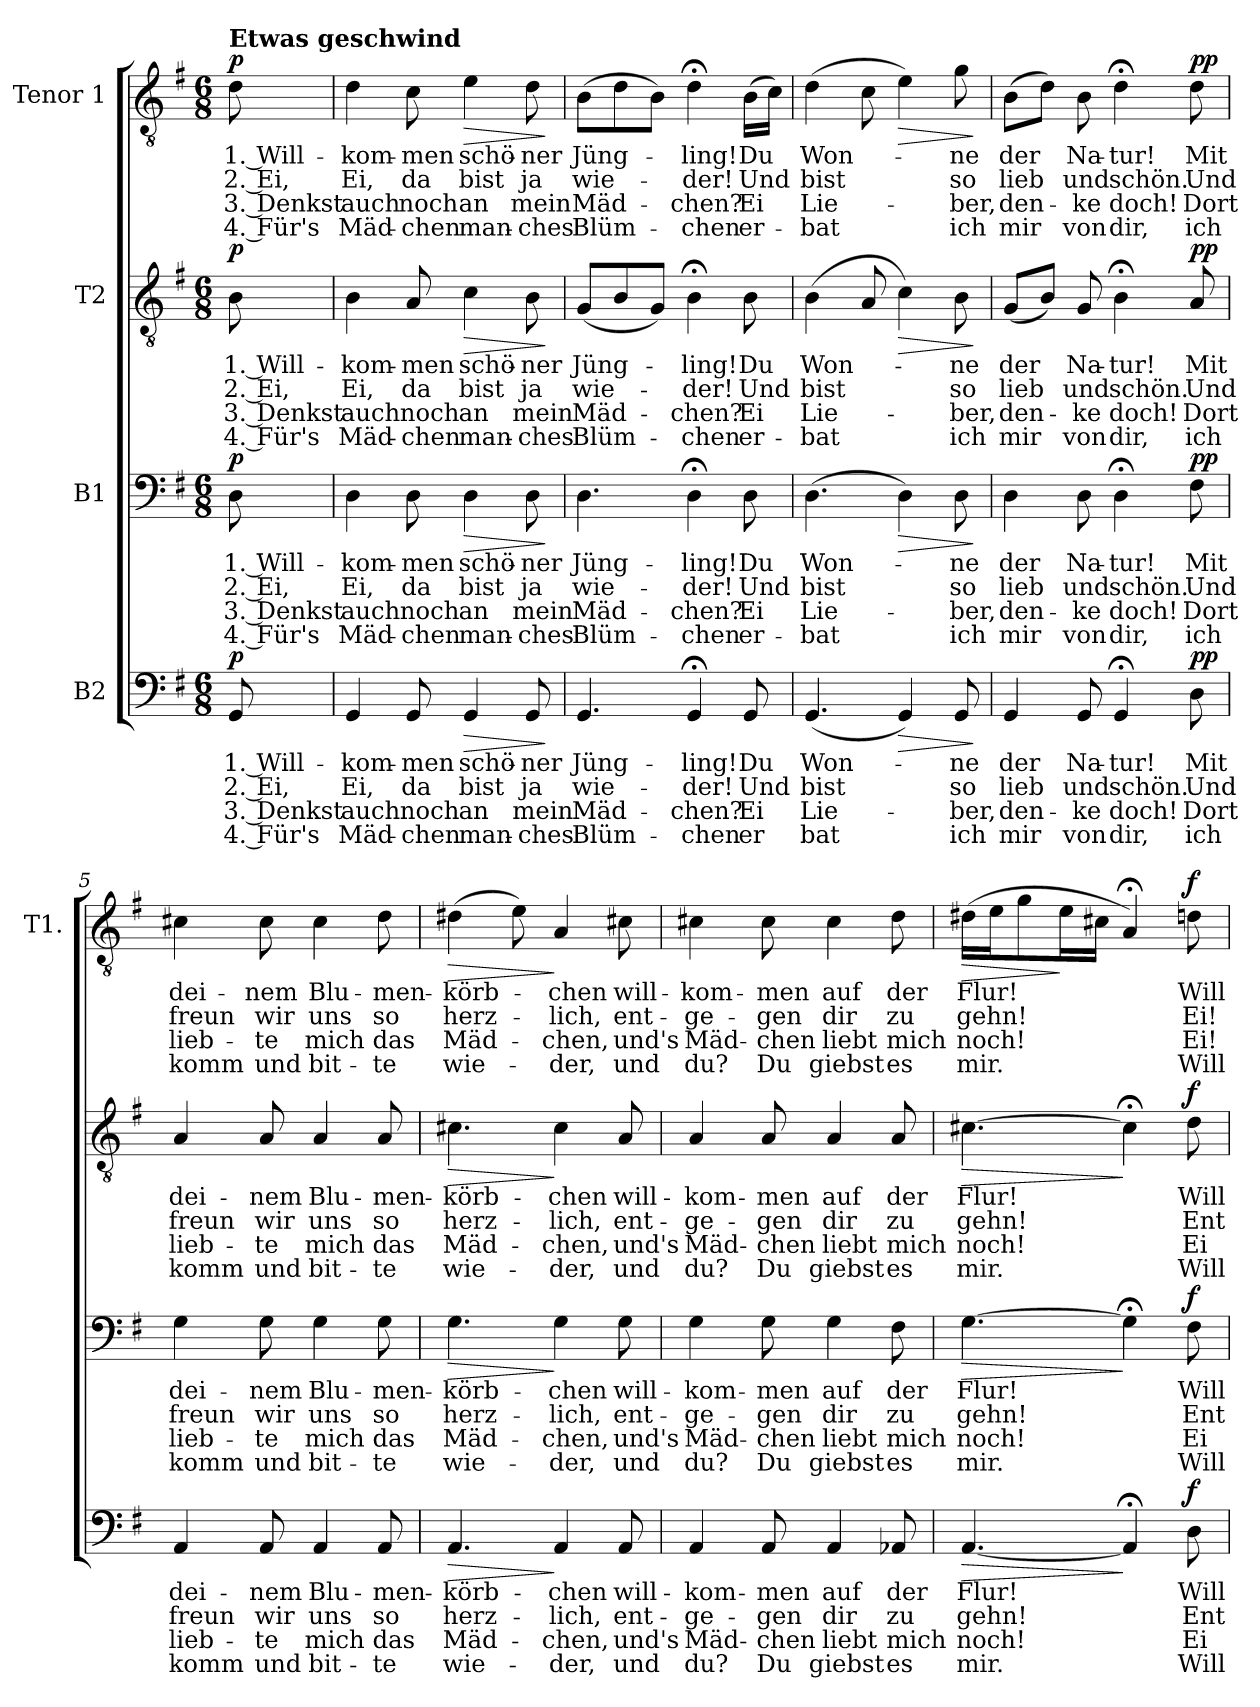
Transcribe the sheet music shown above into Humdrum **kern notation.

**kern	**text	**text	**text	**text	**dynam	**kern	**text	**text	**text	**text	**dynam	**kern	**text	**text	**text	**text	**dynam	**kern	**text	**text	**text	**text	**dynam
*part4	*part4	*part4	*part4	*part4	*part4	*part3	*part3	*part3	*part3	*part3	*part3	*part2	*part2	*part2	*part2	*part2	*part2	*part1	*part1	*part1	*part1	*part1	*part1
*staff4	*staff4	*staff4	*staff4	*staff4	*staff4	*staff3	*staff3	*staff3	*staff3	*staff3	*staff3	*staff2	*staff2	*staff2	*staff2	*staff2	*staff2	*staff1	*staff1	*staff1	*staff1	*staff1	*staff1
*I"B2	*	*	*	*	*	*I"B1	*	*	*	*	*	*I"T2	*	*	*	*	*	*I"Tenor 1	*	*	*	*	*
*	*	*	*	*	*	*	*	*	*	*	*	*	*	*	*	*	*	*I'T1.	*	*	*	*	*
*clefF4	*	*	*	*	*	*clefF4	*	*	*	*	*	*clefGv2	*	*	*	*	*	*clefGv2	*	*	*	*	*
*k[f#]	*	*	*	*	*	*k[f#]	*	*	*	*	*	*k[f#]	*	*	*	*	*	*k[f#]	*	*	*	*	*
*M6/8	*	*	*	*	*	*M6/8	*	*	*	*	*	*M6/8	*	*	*	*	*	*M6/8	*	*	*	*	*
*MM90	*	*	*	*	*	*MM90	*	*	*	*	*	*MM90	*	*	*	*	*	*MM90	*	*	*	*	*
=	=	=	=	=	=	=	=	=	=	=	=	=	=	=	=	=	=	=	=	=	=	=	=
!	!	!	!	!	!	!	!	!	!	!	!	!	!	!	!	!	!	!LO:TX:a:B:t=Etwas geschwind	!	!	!	!	!
!	!LO:LY:b	!LO:LY:b	!LO:LY:b	!LO:LY:b	!LO:DY:a	!	!LO:LY:b	!LO:LY:b	!LO:LY:b	!LO:LY:b	!LO:DY:a	!	!LO:LY:b	!LO:LY:b	!LO:LY:b	!LO:LY:b	!LO:DY:a	!	!LO:LY:b	!LO:LY:b	!LO:LY:b	!LO:LY:b	!LO:DY:a
8GG/	1. Will-	2. Ei,	3. Denkst	4. Für's	p	8D\	1. Will-	2. Ei,	3. Denkst	4. Für's	p	8B\	1. Will-	2. Ei,	3. Denkst	4. Für's	p	8d\	1. Will-	2. Ei,	3. Denkst	4. Für's	p
=1	=1	=1	=1	=1	=1	=1	=1	=1	=1	=1	=1	=1	=1	=1	=1	=1	=1	=1	=1	=1	=1	=1	=1
!	!LO:LY:b	!LO:LY:b	!LO:LY:b	!LO:LY:b	!	!	!LO:LY:b	!LO:LY:b	!LO:LY:b	!LO:LY:b	!	!	!LO:LY:b	!LO:LY:b	!LO:LY:b	!LO:LY:b	!	!	!LO:LY:b	!LO:LY:b	!LO:LY:b	!LO:LY:b	!
4GG/	-kom-	Ei,	auch	Mäd-	.	4D\	-kom-	Ei,	auch	Mäd-	.	4B\	-kom-	Ei,	auch	Mäd-	.	4d\	-kom-	Ei,	auch	Mäd-	.
!	!LO:LY:b	!LO:LY:b	!LO:LY:b	!LO:LY:b	!	!	!LO:LY:b	!LO:LY:b	!LO:LY:b	!LO:LY:b	!	!	!LO:LY:b	!LO:LY:b	!LO:LY:b	!LO:LY:b	!	!	!LO:LY:b	!LO:LY:b	!LO:LY:b	!LO:LY:b	!
8GG/	-men	da	noch	-chen	.	8D\	-men	da	noch	-chen	.	8A/	-men	da	noch	-chen	.	8c\	-men	da	noch	-chen	.
!	!LO:LY:b	!LO:LY:b	!LO:LY:b	!LO:LY:b	!LO:HP:b	!	!LO:LY:b	!LO:LY:b	!LO:LY:b	!LO:LY:b	!LO:HP:b	!	!LO:LY:b	!LO:LY:b	!LO:LY:b	!LO:LY:b	!LO:HP:b	!	!LO:LY:b	!LO:LY:b	!LO:LY:b	!LO:LY:b	!LO:HP:b
4GG/	schö-	bist	an	man-	>	4D\	schö-	bist	an	man-	>	4c\	schö-	bist	an	man-	>	4e\	schö-	bist	an	man-	>
!	!LO:LY:b	!LO:LY:b	!LO:LY:b	!LO:LY:b	!	!	!LO:LY:b	!LO:LY:b	!LO:LY:b	!LO:LY:b	!	!	!LO:LY:b	!LO:LY:b	!LO:LY:b	!LO:LY:b	!	!	!LO:LY:b	!LO:LY:b	!LO:LY:b	!LO:LY:b	!
8GG/	-ner	ja	mein	-ches	.	8D\	-ner	ja	mein	-ches	.	8B\	-ner	ja	mein	-ches	.	8d\	-ner	ja	mein	-ches	.
.	.	.	.	.	]	.	.	.	.	.	]	.	.	.	.	.	]	.	.	.	.	.	]
=2	=2	=2	=2	=2	=2	=2	=2	=2	=2	=2	=2	=2	=2	=2	=2	=2	=2	=2	=2	=2	=2	=2	=2
!	!LO:LY:b	!LO:LY:b	!LO:LY:b	!LO:LY:b	!	!	!LO:LY:b	!LO:LY:b	!LO:LY:b	!LO:LY:b	!	!	!LO:LY:b	!LO:LY:b	!LO:LY:b	!LO:LY:b	!	!	!LO:LY:b	!LO:LY:b	!LO:LY:b	!LO:LY:b	!
4.GG/	Jüng-	wie-	Mäd-	Blüm-	.	4.D\	Jüng-	wie-	Mäd-	Blüm-	.	(<8G/L	Jüng-	wie-	Mäd-	Blüm-	.	(>8B\L	Jüng-	wie-	Mäd-	Blüm-	.
.	.	.	.	.	.	.	.	.	.	.	.	8B/	.	.	.	.	.	8d\	.	.	.	.	.
.	.	.	.	.	.	.	.	.	.	.	.	8G/J)	.	.	.	.	.	8B\J)	.	.	.	.	.
!	!LO:LY:b	!LO:LY:b	!LO:LY:b	!LO:LY:b	!	!	!LO:LY:b	!LO:LY:b	!LO:LY:b	!LO:LY:b	!	!	!LO:LY:b	!LO:LY:b	!LO:LY:b	!LO:LY:b	!	!	!LO:LY:b	!LO:LY:b	!LO:LY:b	!LO:LY:b	!
4GG;</	-ling!	-der!	-chen?	-chen	.	4D;<\	-ling!	-der!	-chen?	-chen	.	4B;<\	-ling!	-der!	-chen?	-chen	.	4d;<\	-ling!	-der!	-chen?	-chen	.
!	!LO:LY:b	!LO:LY:b	!LO:LY:b	!LO:LY:b	!	!	!LO:LY:b	!LO:LY:b	!LO:LY:b	!LO:LY:b	!	!	!LO:LY:b	!LO:LY:b	!LO:LY:b	!LO:LY:b	!	!	!LO:LY:b	!LO:LY:b	!LO:LY:b	!LO:LY:b	!
8GG/	Du	Und	Ei	er	.	8D\	Du	Und	Ei	er-	.	8B\	Du	Und	Ei	er-	.	(>16B\LL	Du	Und	Ei	er-	.
.	.	.	.	.	.	.	.	.	.	.	.	.	.	.	.	.	.	16c\JJ)	.	.	.	.	.
=3	=3	=3	=3	=3	=3	=3	=3	=3	=3	=3	=3	=3	=3	=3	=3	=3	=3	=3	=3	=3	=3	=3	=3
!	!LO:LY:b	!LO:LY:b	!LO:LY:b	!LO:LY:b	!	!	!LO:LY:b	!LO:LY:b	!LO:LY:b	!LO:LY:b	!	!	!LO:LY:b	!LO:LY:b	!LO:LY:b	!LO:LY:b	!	!	!LO:LY:b	!LO:LY:b	!LO:LY:b	!LO:LY:b	!
(<4.GG/	Won-	bist	Lie-	bat	.	(>4.D\	Won-	bist	Lie-	-bat	.	(>4B\	Won-	bist	Lie-	-bat	.	(>4d\	Won-	bist	Lie-	-bat	.
.	.	.	.	.	.	.	.	.	.	.	.	8A/	.	.	.	.	.	8c\	.	.	.	.	.
!	!	!	!	!	!LO:HP:b	!	!	!	!	!	!LO:HP:b	!	!	!	!	!	!LO:HP:b	!	!	!	!	!	!LO:HP:b
4GG/)	.	.	.	.	>	4D\)	.	.	.	.	>	4c\)	.	.	.	.	>	4e\)	.	.	.	.	>
!	!LO:LY:b	!LO:LY:b	!LO:LY:b	!LO:LY:b	!	!	!LO:LY:b	!LO:LY:b	!LO:LY:b	!LO:LY:b	!	!	!LO:LY:b	!LO:LY:b	!LO:LY:b	!LO:LY:b	!	!	!LO:LY:b	!LO:LY:b	!LO:LY:b	!LO:LY:b	!
8GG/	-ne	so	-ber,	ich	.	8D\	-ne	so	-ber,	ich	.	8B\	-ne	so	-ber,	ich	.	8g\	-ne	so	-ber,	ich	.
.	.	.	.	.	]	.	.	.	.	.	]	.	.	.	.	.	]	.	.	.	.	.	]
=4	=4	=4	=4	=4	=4	=4	=4	=4	=4	=4	=4	=4	=4	=4	=4	=4	=4	=4	=4	=4	=4	=4	=4
!	!LO:LY:b	!LO:LY:b	!LO:LY:b	!LO:LY:b	!	!	!LO:LY:b	!LO:LY:b	!LO:LY:b	!LO:LY:b	!	!	!LO:LY:b	!LO:LY:b	!LO:LY:b	!LO:LY:b	!	!	!LO:LY:b	!LO:LY:b	!LO:LY:b	!LO:LY:b	!
4GG/	der	lieb	den-	mir	.	4D\	der	lieb	den-	mir	.	(<8G/L	der	lieb	den-	mir	.	(>8B\L	der	lieb	den-	mir	.
.	.	.	.	.	.	.	.	.	.	.	.	8B/J)	.	.	.	.	.	8d\J)	.	.	.	.	.
!	!LO:LY:b	!LO:LY:b	!LO:LY:b	!LO:LY:b	!	!	!LO:LY:b	!LO:LY:b	!LO:LY:b	!LO:LY:b	!	!	!LO:LY:b	!LO:LY:b	!LO:LY:b	!LO:LY:b	!	!	!LO:LY:b	!LO:LY:b	!LO:LY:b	!LO:LY:b	!
8GG/	Na-	und	-ke	von	.	8D\	Na-	und	-ke	von	.	8G/	Na-	und	-ke	von	.	8B\	Na-	und	-ke	von	.
!	!LO:LY:b	!LO:LY:b	!LO:LY:b	!LO:LY:b	!	!	!LO:LY:b	!LO:LY:b	!LO:LY:b	!LO:LY:b	!	!	!LO:LY:b	!LO:LY:b	!LO:LY:b	!LO:LY:b	!	!	!LO:LY:b	!LO:LY:b	!LO:LY:b	!LO:LY:b	!
4GG;</	-tur!	schön.	doch!	dir,	.	4D;<\	-tur!	schön.	doch!	dir,	.	4B;<\	-tur!	schön.	doch!	dir,	.	4d;<\	-tur!	schön.	doch!	dir,	.
!	!LO:LY:b	!LO:LY:b	!LO:LY:b	!LO:LY:b	!LO:DY:a	!	!LO:LY:b	!LO:LY:b	!LO:LY:b	!LO:LY:b	!LO:DY:a	!	!LO:LY:b	!LO:LY:b	!LO:LY:b	!LO:LY:b	!LO:DY:a	!	!LO:LY:b	!LO:LY:b	!LO:LY:b	!LO:LY:b	!LO:DY:a
8D\	Mit	Und	Dort	ich	pp	8F#\	Mit	Und	Dort	ich	pp	8A/	Mit	Und	Dort	ich	pp	8d\	Mit	Und	Dort	ich	pp
=5	=5	=5	=5	=5	=5	=5	=5	=5	=5	=5	=5	=5	=5	=5	=5	=5	=5	=5	=5	=5	=5	=5	=5
!	!LO:LY:b	!LO:LY:b	!LO:LY:b	!LO:LY:b	!	!	!LO:LY:b	!LO:LY:b	!LO:LY:b	!LO:LY:b	!	!	!LO:LY:b	!LO:LY:b	!LO:LY:b	!LO:LY:b	!	!	!LO:LY:b	!LO:LY:b	!LO:LY:b	!LO:LY:b	!
4AA/	dei-	freun	lieb-	komm	.	4G\	dei-	freun	lieb-	komm	.	4A/	dei-	freun	lieb-	komm	.	4c#X\	dei-	freun	lieb-	komm	.
!	!LO:LY:b	!LO:LY:b	!LO:LY:b	!LO:LY:b	!	!	!LO:LY:b	!LO:LY:b	!LO:LY:b	!LO:LY:b	!	!	!LO:LY:b	!LO:LY:b	!LO:LY:b	!LO:LY:b	!	!	!LO:LY:b	!LO:LY:b	!LO:LY:b	!LO:LY:b	!
8AA/	-nem	wir	-te	und	.	8G\	-nem	wir	-te	und	.	8A/	-nem	wir	-te	und	.	8c#\	-nem	wir	-te	und	.
!	!LO:LY:b	!LO:LY:b	!LO:LY:b	!LO:LY:b	!	!	!LO:LY:b	!LO:LY:b	!LO:LY:b	!LO:LY:b	!	!	!LO:LY:b	!LO:LY:b	!LO:LY:b	!LO:LY:b	!	!	!LO:LY:b	!LO:LY:b	!LO:LY:b	!LO:LY:b	!
4AA/	Blu-	uns	mich	bit-	.	4G\	Blu-	uns	mich	bit-	.	4A/	Blu-	uns	mich	bit-	.	4c#\	Blu-	uns	mich	bit-	.
!	!LO:LY:b	!LO:LY:b	!LO:LY:b	!LO:LY:b	!	!	!LO:LY:b	!LO:LY:b	!LO:LY:b	!LO:LY:b	!	!	!LO:LY:b	!LO:LY:b	!LO:LY:b	!LO:LY:b	!	!	!LO:LY:b	!LO:LY:b	!LO:LY:b	!LO:LY:b	!
8AA/	-men-	so	das	-te	.	8G\	-men-	so	das	-te	.	8A/	-men-	so	das	-te	.	8d\	-men-	so	das	-te	.
!!LO:PB:g=z
=6	=6	=6	=6	=6	=6	=6	=6	=6	=6	=6	=6	=6	=6	=6	=6	=6	=6	=6	=6	=6	=6	=6	=6
!	!LO:LY:b	!LO:LY:b	!LO:LY:b	!LO:LY:b	!LO:HP:b	!	!LO:LY:b	!LO:LY:b	!LO:LY:b	!LO:LY:b	!LO:HP:b	!	!LO:LY:b	!LO:LY:b	!LO:LY:b	!LO:LY:b	!LO:HP:b	!	!LO:LY:b	!LO:LY:b	!LO:LY:b	!LO:LY:b	!LO:HP:b
4.AA/	-körb-	herz-	Mäd-	wie-	>	4.G\	-körb-	herz-	Mäd-	wie-	>	4.c#X\	-körb-	herz-	Mäd-	wie-	>	(>4d#X\	-körb-	herz-	Mäd-	wie-	>
.	.	.	.	.	.	.	.	.	.	.	.	.	.	.	.	.	.	8e\)	.	.	.	.	.
!	!LO:LY:b	!LO:LY:b	!LO:LY:b	!LO:LY:b	!	!	!LO:LY:b	!LO:LY:b	!LO:LY:b	!LO:LY:b	!	!	!LO:LY:b	!LO:LY:b	!LO:LY:b	!LO:LY:b	!	!	!LO:LY:b	!LO:LY:b	!LO:LY:b	!LO:LY:b	!
4AA/	-chen	-lich,	-chen,	-der,	]	4G\	-chen	-lich,	-chen,	-der,	]	4c#\	-chen	-lich,	-chen,	-der,	]	4A/	-chen	-lich,	-chen,	-der,	]
!	!LO:LY:b	!LO:LY:b	!LO:LY:b	!LO:LY:b	!	!	!LO:LY:b	!LO:LY:b	!LO:LY:b	!LO:LY:b	!	!	!LO:LY:b	!LO:LY:b	!LO:LY:b	!LO:LY:b	!	!	!LO:LY:b	!LO:LY:b	!LO:LY:b	!LO:LY:b	!
8AA/	will-	ent-	und's	und	.	8G\	will-	ent-	und's	und	.	8A/	will-	ent-	und's	und	.	8c#X\	will-	ent-	und's	und	.
=7	=7	=7	=7	=7	=7	=7	=7	=7	=7	=7	=7	=7	=7	=7	=7	=7	=7	=7	=7	=7	=7	=7	=7
!	!LO:LY:b	!LO:LY:b	!LO:LY:b	!LO:LY:b	!	!	!LO:LY:b	!LO:LY:b	!LO:LY:b	!LO:LY:b	!	!	!LO:LY:b	!LO:LY:b	!LO:LY:b	!LO:LY:b	!	!	!LO:LY:b	!LO:LY:b	!LO:LY:b	!LO:LY:b	!
4AA/	-kom-	-ge-	Mäd-	du?	.	4G\	-kom-	-ge-	Mäd-	du?	.	4A/	-kom-	-ge-	Mäd-	du?	.	4c#X\	-kom-	-ge-	Mäd-	du?	.
!	!LO:LY:b	!LO:LY:b	!LO:LY:b	!LO:LY:b	!	!	!LO:LY:b	!LO:LY:b	!LO:LY:b	!LO:LY:b	!	!	!LO:LY:b	!LO:LY:b	!LO:LY:b	!LO:LY:b	!	!	!LO:LY:b	!LO:LY:b	!LO:LY:b	!LO:LY:b	!
8AA/	-men	-gen	-chen	Du	.	8G\	-men	-gen	-chen	Du	.	8A/	-men	-gen	-chen	Du	.	8c#\	-men	-gen	-chen	Du	.
!	!LO:LY:b	!LO:LY:b	!LO:LY:b	!LO:LY:b	!	!	!LO:LY:b	!LO:LY:b	!LO:LY:b	!LO:LY:b	!	!	!LO:LY:b	!LO:LY:b	!LO:LY:b	!LO:LY:b	!	!	!LO:LY:b	!LO:LY:b	!LO:LY:b	!LO:LY:b	!
4AA/	auf	dir	liebt	giebst	.	4G\	auf	dir	liebt	giebst	.	4A/	auf	dir	liebt	giebst	.	4c#\	auf	dir	liebt	giebst	.
!	!LO:LY:b	!LO:LY:b	!LO:LY:b	!LO:LY:b	!	!	!LO:LY:b	!LO:LY:b	!LO:LY:b	!LO:LY:b	!	!	!LO:LY:b	!LO:LY:b	!LO:LY:b	!LO:LY:b	!	!	!LO:LY:b	!LO:LY:b	!LO:LY:b	!LO:LY:b	!
8AA-X/	der	zu	mich	es	.	8F#\	der	zu	mich	es	.	8A/	der	zu	mich	es	.	8d\	der	zu	mich	es	.
=8	=8	=8	=8	=8	=8	=8	=8	=8	=8	=8	=8	=8	=8	=8	=8	=8	=8	=8	=8	=8	=8	=8	=8
!	!LO:LY:b	!LO:LY:b	!LO:LY:b	!LO:LY:b	!LO:HP:b	!	!LO:LY:b	!LO:LY:b	!LO:LY:b	!LO:LY:b	!LO:HP:b	!	!LO:LY:b	!LO:LY:b	!LO:LY:b	!LO:LY:b	!LO:HP:b	!	!LO:LY:b	!LO:LY:b	!LO:LY:b	!LO:LY:b	!LO:HP:b
[4.AA/	Flur!	gehn!	noch!	mir.	>	[4.G\	Flur!	gehn!	noch!	mir.	>	[4.c#X\	Flur!	gehn!	noch!	mir.	>	(>16d#X\LL	Flur!	gehn!	noch!	mir.	>
.	.	.	.	.	.	.	.	.	.	.	.	.	.	.	.	.	.	16e\J	.	.	.	.	.
.	.	.	.	.	.	.	.	.	.	.	.	.	.	.	.	.	.	8g\	.	.	.	.	.
.	.	.	.	.	.	.	.	.	.	.	.	.	.	.	.	.	.	16e\L	.	.	.	.	]
.	.	.	.	.	.	.	.	.	.	.	.	.	.	.	.	.	.	16c#X\JJ	.	.	.	.	.
4AA;</]	.	.	.	.	]	4G;<\]	.	.	.	.	]	4c#;<\]	.	.	.	.	]	4A;</)	.	.	.	.	.
!	!LO:LY:b	!LO:LY:b	!LO:LY:b	!LO:LY:b	!LO:DY:a	!	!LO:LY:b	!LO:LY:b	!LO:LY:b	!LO:LY:b	!LO:DY:a	!	!LO:LY:b	!LO:LY:b	!LO:LY:b	!LO:LY:b	!LO:DY:a	!	!LO:LY:b	!LO:LY:b	!LO:LY:b	!LO:LY:b	!LO:DY:a
8D\	Will-	Ent-	Ei	Will-	f	8F#\	Will-	Ent-	Ei	Will-	f	8d\	Will-	Ent-	Ei	Will-	f	8dn\	Will-	Ei!	Ei!	Will-	f
=	=	=	=	=	=	=	=	=	=	=	=	=	=	=	=	=	=	=	=	=	=	=	=
*-	*-	*-	*-	*-	*-	*-	*-	*-	*-	*-	*-	*-	*-	*-	*-	*-	*-	*-	*-	*-	*-	*-	*-
